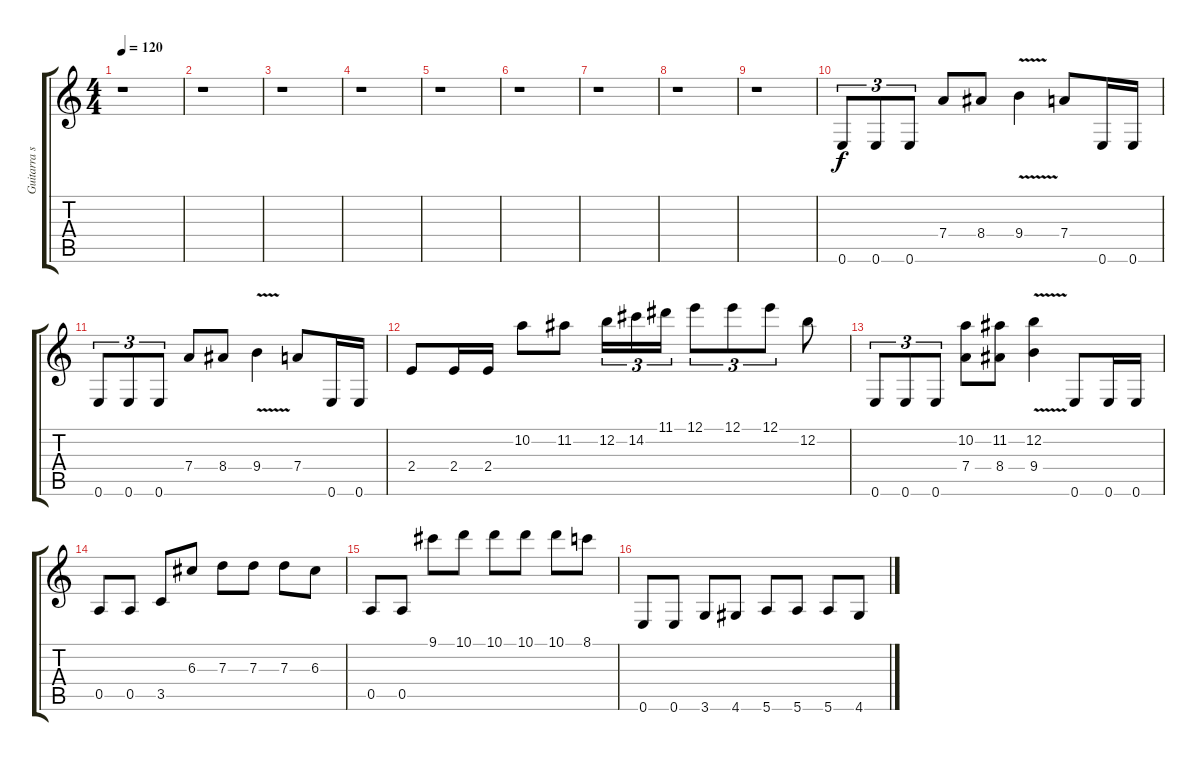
\track ("Guitarra solo" "Guitarra s") {instrument distortionguitar}
\staff {score tabs}
\tuning (E4 B3 G3 D3 A2 E2) {hide}
\ts (4 4)
\tempo 120
\clef g2
\ks c
r.1{dy f} |
r.1 |
r.1 |
r.1 |
r.1 |
r.1 |
r.1 |
r.1 |
r.1 |
0.6.8{tu (3 2)} 0.6.8{tu (3 2)} 0.6.8{tu (3 2)} 7.4.8 8.4.8 9.4{v}.4 7.4.8 0.6.16 0.6.16 |
0.6.8{tu (3 2)} 0.6.8{tu (3 2)} 0.6.8{tu (3 2)} 7.4.8 8.4.8 9.4{v}.4 7.4.8 0.6.16 0.6.16 |
2.4.8 2.4.16 2.4.16 10.2.8 11.2.8 12.2.16{tu (3 2)} 14.2.16{tu (3 2)} 11.1.16{tu (3 2)} 12.1.8{tu (3 2)} 12.1.8{tu (3 2)} 12.1.8{tu (3 2)} 12.2.8 |
0.6.8{tu (3 2)} 0.6.8{tu (3 2)} 0.6.8{tu (3 2)} (10.2 7.4).8 (11.2 8.4).8 (12.2 9.4{v}).4 0.6.8 0.6.16 0.6.16 |
0.5.8 0.5.8 3.5.8 6.3.8 7.3.8 7.3.8 7.3.8 6.3.8 |
0.5.8 0.5.8 9.1.8 10.1.8 10.1.8 10.1.8 10.1.8 8.1.8 |
0.6.8 0.6.8 3.6.8 4.6.8 5.6.8 5.6.8 5.6.8 4.6.8
